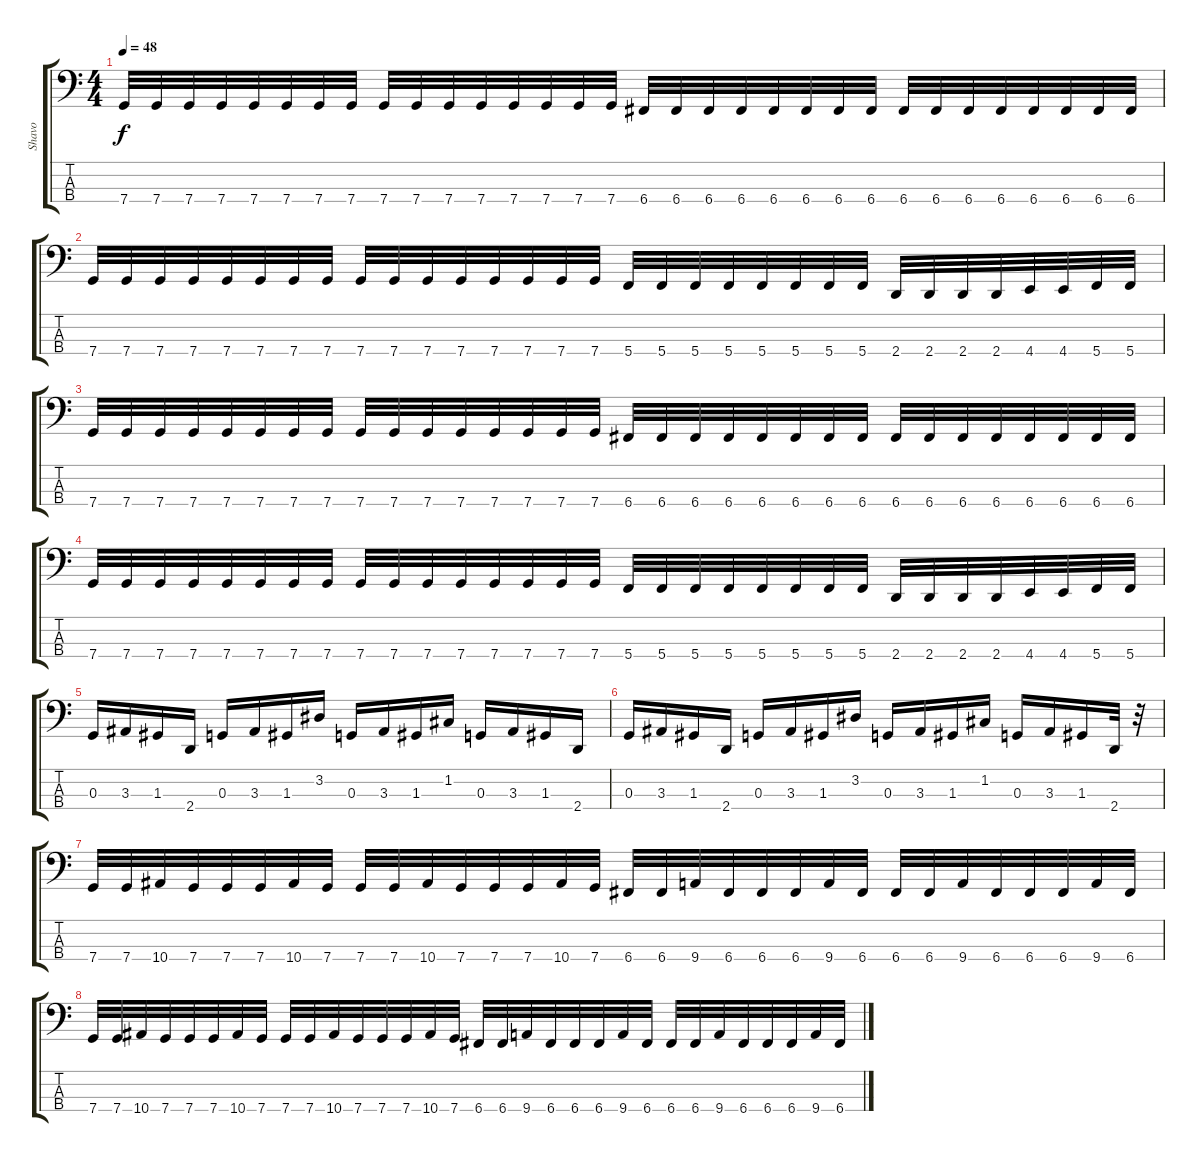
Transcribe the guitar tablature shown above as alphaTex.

\track ("Shavo" "Shavo") {instrument electricbassfinger}
\staff {score tabs}
\tuning (F2 C2 G1 C1) {hide}
\ts (4 4)
\tempo 48
\clef f4
\ks c
7.4.32{dy f} 7.4.32 7.4.32 7.4.32 7.4.32 7.4.32 7.4.32 7.4.32 7.4.32 7.4.32 7.4.32 7.4.32 7.4.32 7.4.32 7.4.32 7.4.32 6.4.32 6.4.32 6.4.32 6.4.32 6.4.32 6.4.32 6.4.32 6.4.32 6.4.32 6.4.32 6.4.32 6.4.32 6.4.32 6.4.32 6.4.32 6.4.32 |
7.4.32 7.4.32 7.4.32 7.4.32 7.4.32 7.4.32 7.4.32 7.4.32 7.4.32 7.4.32 7.4.32 7.4.32 7.4.32 7.4.32 7.4.32 7.4.32 5.4.32 5.4.32 5.4.32 5.4.32 5.4.32 5.4.32 5.4.32 5.4.32 2.4.32 2.4.32 2.4.32 2.4.32 4.4.32 4.4.32 5.4.32 5.4.32 |
7.4.32 7.4.32 7.4.32 7.4.32 7.4.32 7.4.32 7.4.32 7.4.32 7.4.32 7.4.32 7.4.32 7.4.32 7.4.32 7.4.32 7.4.32 7.4.32 6.4.32 6.4.32 6.4.32 6.4.32 6.4.32 6.4.32 6.4.32 6.4.32 6.4.32 6.4.32 6.4.32 6.4.32 6.4.32 6.4.32 6.4.32 6.4.32 |
7.4.32 7.4.32 7.4.32 7.4.32 7.4.32 7.4.32 7.4.32 7.4.32 7.4.32 7.4.32 7.4.32 7.4.32 7.4.32 7.4.32 7.4.32 7.4.32 5.4.32 5.4.32 5.4.32 5.4.32 5.4.32 5.4.32 5.4.32 5.4.32 2.4.32 2.4.32 2.4.32 2.4.32 4.4.32 4.4.32 5.4.32 5.4.32 |
0.3.16 3.3.16 1.3.16 2.4.16 0.3.16 3.3.16 1.3.16 3.2.16 0.3.16 3.3.16 1.3.16 1.2.16 0.3.16 3.3.16 1.3.16 2.4.16 |
0.3.16 3.3.16 1.3.16 2.4.16 0.3.16 3.3.16 1.3.16 3.2.16 0.3.16 3.3.16 1.3.16 1.2.16 0.3.16 3.3.16 1.3.16 2.4.32 r.32 |
7.4.32 7.4.32 10.4.32 7.4.32 7.4.32 7.4.32 10.4.32 7.4.32 7.4.32 7.4.32 10.4.32 7.4.32 7.4.32 7.4.32 10.4.32 7.4.32 6.4.32 6.4.32 9.4.32 6.4.32 6.4.32 6.4.32 9.4.32 6.4.32 6.4.32 6.4.32 9.4.32 6.4.32 6.4.32 6.4.32 9.4.32 6.4.32 |
7.4.32 7.4.32 10.4.32 7.4.32 7.4.32 7.4.32 10.4.32 7.4.32 7.4.32 7.4.32 10.4.32 7.4.32 7.4.32 7.4.32 10.4.32 7.4.32 6.4.32 6.4.32 9.4.32 6.4.32 6.4.32 6.4.32 9.4.32 6.4.32 6.4.32 6.4.32 9.4.32 6.4.32 6.4.32 6.4.32 9.4.32 6.4.32
